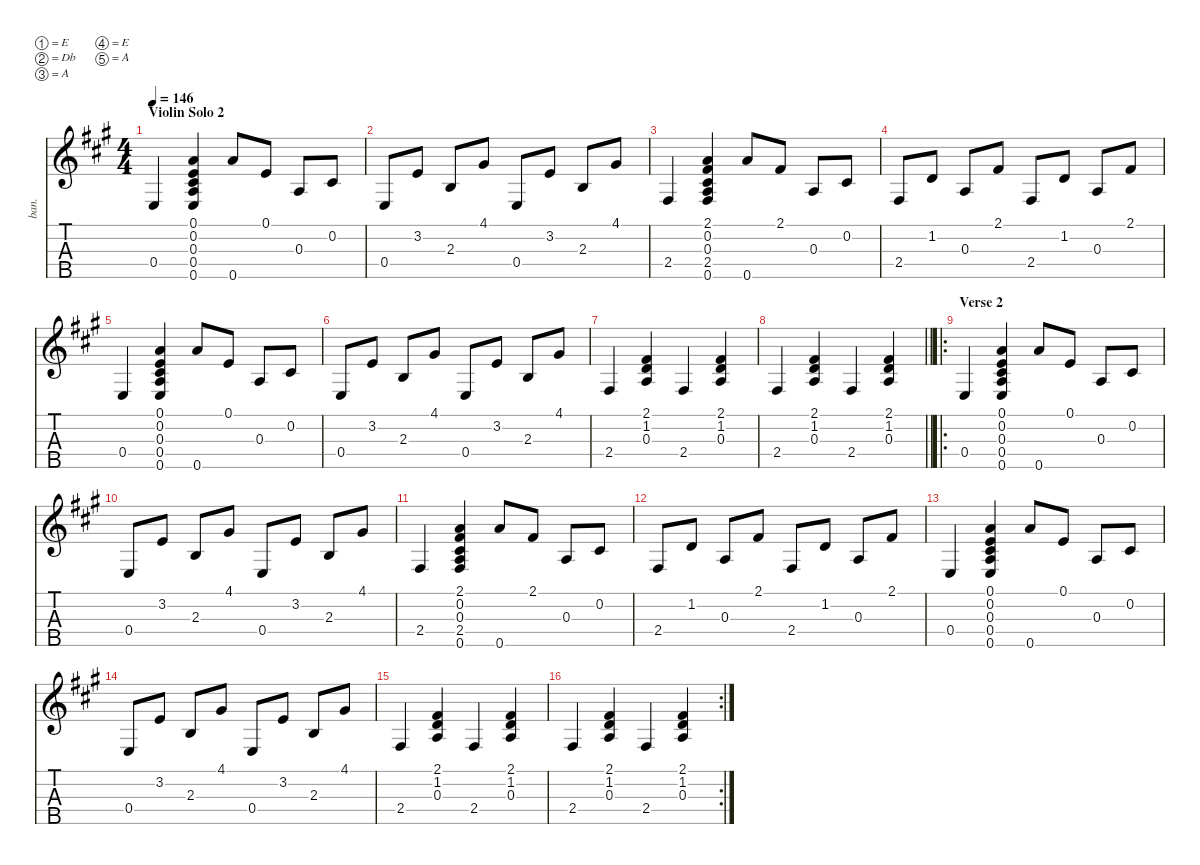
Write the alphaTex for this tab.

\defaultSystemsLayout 4
\hideDynamics
\bracketExtendMode nobrackets
\otherSystemsTrackNameOrientation horizontal
\track ("Banjo" "ban.") {defaultSystemsLayout 8 instrument banjo}
\staff {score tabs}
\tuning (E4 Db4 A3 E3 A4)
\ts (4 4)
\section ("" "Violin Solo 2")
\tempo 146
\clef g2
\ks a
0.4{acc forcenatural}.4{dy f beam Up} (0.1{acc forcenatural} 0.2{acc #} 0.3{acc forcenatural} 0.4{acc forcenatural} 0.5{acc forcenatural}).4{beam Up} 0.5{acc forcenatural}.8{beam Up} 0.1{acc forcenatural}.8{beam Up} 0.3{acc forcenatural}.8{beam Up} 0.2{acc #}.8{beam Up} |
0.4{acc forcenatural}.8{beam Up} 3.2{acc forcenatural}.8{beam Up} 2.3{acc forcenatural}.8{beam Up} 4.1{acc #}.8{beam Up} 0.4{acc forcenatural}.8{beam Up} 3.2{acc forcenatural}.8{beam Up} 2.3{acc forcenatural}.8{beam Up} 4.1{acc #}.8{beam Up} |
2.4{acc #}.4{beam Up} (2.1{acc #} 0.2{acc #} 0.3{acc forcenatural} 2.4{acc #} 0.5{acc forcenatural}).4{beam Up} 0.5{acc forcenatural}.8{beam Up} 2.1{acc #}.8{beam Up} 0.3{acc forcenatural}.8{beam Up} 0.2{acc #}.8{beam Up} |
2.4{acc #}.8{beam Up} 1.2{acc forcenatural}.8{beam Up} 0.3{acc forcenatural}.8{beam Up} 2.1{acc #}.8{beam Up} 2.4{acc #}.8{beam Up} 1.2{acc forcenatural}.8{beam Up} 0.3{acc forcenatural}.8{beam Up} 2.1{acc #}.8{beam Up} |
0.4{acc forcenatural}.4{beam Up} (0.1{acc forcenatural} 0.2{acc #} 0.3{acc forcenatural} 0.4{acc forcenatural} 0.5{acc forcenatural}).4{beam Up} 0.5{acc forcenatural}.8{beam Up} 0.1{acc forcenatural}.8{beam Up} 0.3{acc forcenatural}.8{beam Up} 0.2{acc #}.8{beam Up} |
0.4{acc forcenatural}.8{beam Up} 3.2{acc forcenatural}.8{beam Up} 2.3{acc forcenatural}.8{beam Up} 4.1{acc #}.8{beam Up} 0.4{acc forcenatural}.8{beam Up} 3.2{acc forcenatural}.8{beam Up} 2.3{acc forcenatural}.8{beam Up} 4.1{acc #}.8{beam Up} |
2.4{acc #}.4{beam Up} (2.1{acc #} 1.2{acc forcenatural} 0.3{acc forcenatural}).4{beam Up} 2.4{acc #}.4{beam Up} (2.1{acc #} 1.2{acc forcenatural} 0.3{acc forcenatural}).4{beam Up} |
\barLineRight lightlight
2.4{acc #}.4{beam Up} (2.1{acc #} 1.2{acc forcenatural} 0.3{acc forcenatural}).4{beam Up} 2.4{acc #}.4{beam Up} (2.1{acc #} 1.2{acc forcenatural} 0.3{acc forcenatural}).4{beam Up} |
\ro
\section ("" "Verse 2")
0.4{acc forcenatural}.4{beam Up} (0.1{acc forcenatural} 0.2{acc #} 0.3{acc forcenatural} 0.4{acc forcenatural} 0.5{acc forcenatural}).4{beam Up} 0.5{acc forcenatural}.8{beam Up} 0.1{acc forcenatural}.8{beam Up} 0.3{acc forcenatural}.8{beam Up} 0.2{acc #}.8{beam Up} |
0.4{acc forcenatural}.8{beam Up} 3.2{acc forcenatural}.8{beam Up} 2.3{acc forcenatural}.8{beam Up} 4.1{acc #}.8{beam Up} 0.4{acc forcenatural}.8{beam Up} 3.2{acc forcenatural}.8{beam Up} 2.3{acc forcenatural}.8{beam Up} 4.1{acc #}.8{beam Up} |
2.4{acc #}.4{beam Up} (2.1{acc #} 0.2{acc #} 0.3{acc forcenatural} 2.4{acc #} 0.5{acc forcenatural}).4{beam Up} 0.5{acc forcenatural}.8{beam Up} 2.1{acc #}.8{beam Up} 0.3{acc forcenatural}.8{beam Up} 0.2{acc #}.8{beam Up} |
2.4{acc #}.8{beam Up} 1.2{acc forcenatural}.8{beam Up} 0.3{acc forcenatural}.8{beam Up} 2.1{acc #}.8{beam Up} 2.4{acc #}.8{beam Up} 1.2{acc forcenatural}.8{beam Up} 0.3{acc forcenatural}.8{beam Up} 2.1{acc #}.8{beam Up} |
0.4{acc forcenatural}.4{beam Up} (0.1{acc forcenatural} 0.2{acc #} 0.3{acc forcenatural} 0.4{acc forcenatural} 0.5{acc forcenatural}).4{beam Up} 0.5{acc forcenatural}.8{beam Up} 0.1{acc forcenatural}.8{beam Up} 0.3{acc forcenatural}.8{beam Up} 0.2{acc #}.8{beam Up} |
0.4{acc forcenatural}.8{beam Up} 3.2{acc forcenatural}.8{beam Up} 2.3{acc forcenatural}.8{beam Up} 4.1{acc #}.8{beam Up} 0.4{acc forcenatural}.8{beam Up} 3.2{acc forcenatural}.8{beam Up} 2.3{acc forcenatural}.8{beam Up} 4.1{acc #}.8{beam Up} |
2.4{acc #}.4{beam Up} (2.1{acc #} 1.2{acc forcenatural} 0.3{acc forcenatural}).4{beam Up} 2.4{acc #}.4{beam Up} (2.1{acc #} 1.2{acc forcenatural} 0.3{acc forcenatural}).4{beam Up} |
\rc 2
2.4{acc #}.4{beam Up} (2.1{acc #} 1.2{acc forcenatural} 0.3{acc forcenatural}).4{beam Up} 2.4{acc #}.4{beam Up} (2.1{acc #} 1.2{acc forcenatural} 0.3{acc forcenatural}).4{beam Up}
